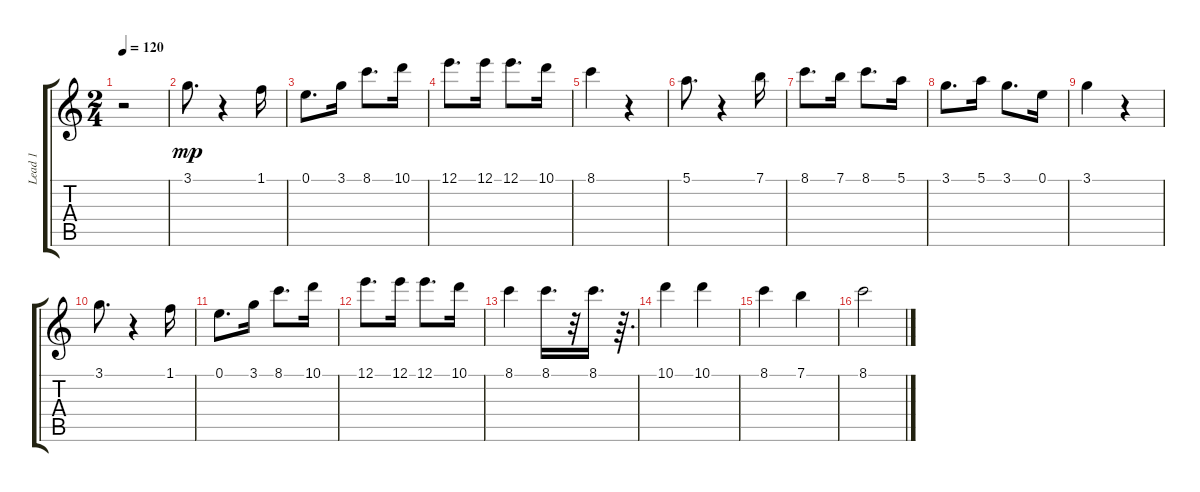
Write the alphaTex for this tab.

\track ("Lead 1" "Lead 1") {instrument acousticguitarsteel}
\staff {score tabs}
\tuning (E4 B3 G3 D3 A2 E2) {hide}
\ts (2 4)
\tempo 120
\clef g2
\ks c
r.2{dy mp} |
3.1.8{d} r.4 1.1.16 |
0.1.8{d} 3.1.16 8.1.8{d} 10.1.16 |
12.1.8{d} 12.1.16 12.1.8{d} 10.1.16 |
8.1.4 r.4 |
5.1.8{d} r.4 7.1.16 |
8.1.8{d} 7.1.16 8.1.8{d} 5.1.16 |
3.1.8{d} 5.1.16 3.1.8{d} 0.1.16 |
3.1.4 r.4 |
3.1.8{d} r.4 1.1.16 |
0.1.8{d} 3.1.16 8.1.8{d} 10.1.16 |
12.1.8{d} 12.1.16 12.1.8{d} 10.1.16 |
8.1.4 8.1.16{d} r.32 8.1.16{d} r.64{d} |
10.1.4 10.1.4 |
8.1.4 7.1.4 |
8.1.2
